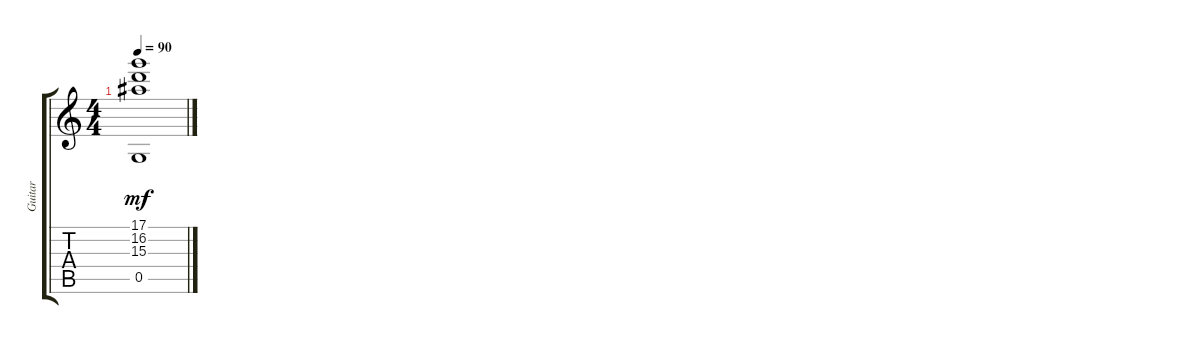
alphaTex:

\track ("Guitar" "Guitar") {instrument acousticguitarsteel}
\staff {score tabs}
\tuning (D4 Bb3 G3 D3 G2 Eb2) {hide}
\ts (4 4)
\tempo 90
\clef g2
\ks c
(17.1 16.2 15.3 0.5).1{dy mf}
